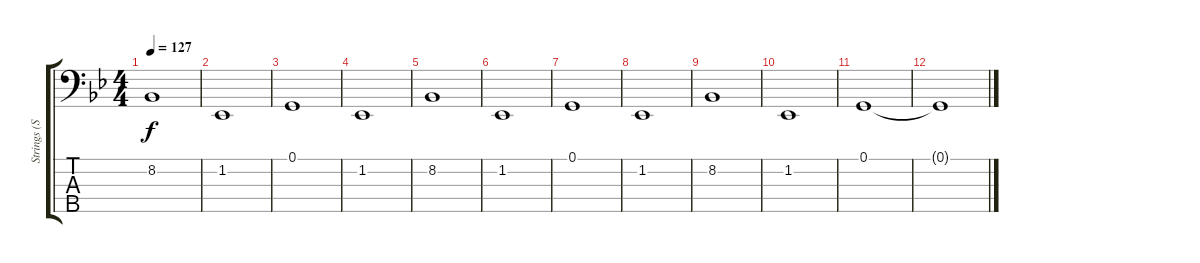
\track ("Strings (Staff 2)" "Strings (S") {instrument acousticgrandpiano}
\staff {score tabs}
\tuning (G2 D2 A1 E1 B0) {hide}
\ts (4 4)
\tempo 127
\clef f4
\ks gminor
8.2.1{dy f} |
1.2.1 |
0.1.1 |
1.2.1 |
8.2.1 |
1.2.1 |
0.1.1 |
1.2.1 |
8.2.1 |
1.2.1 |
0.1.1 |
0.1{t}.1
